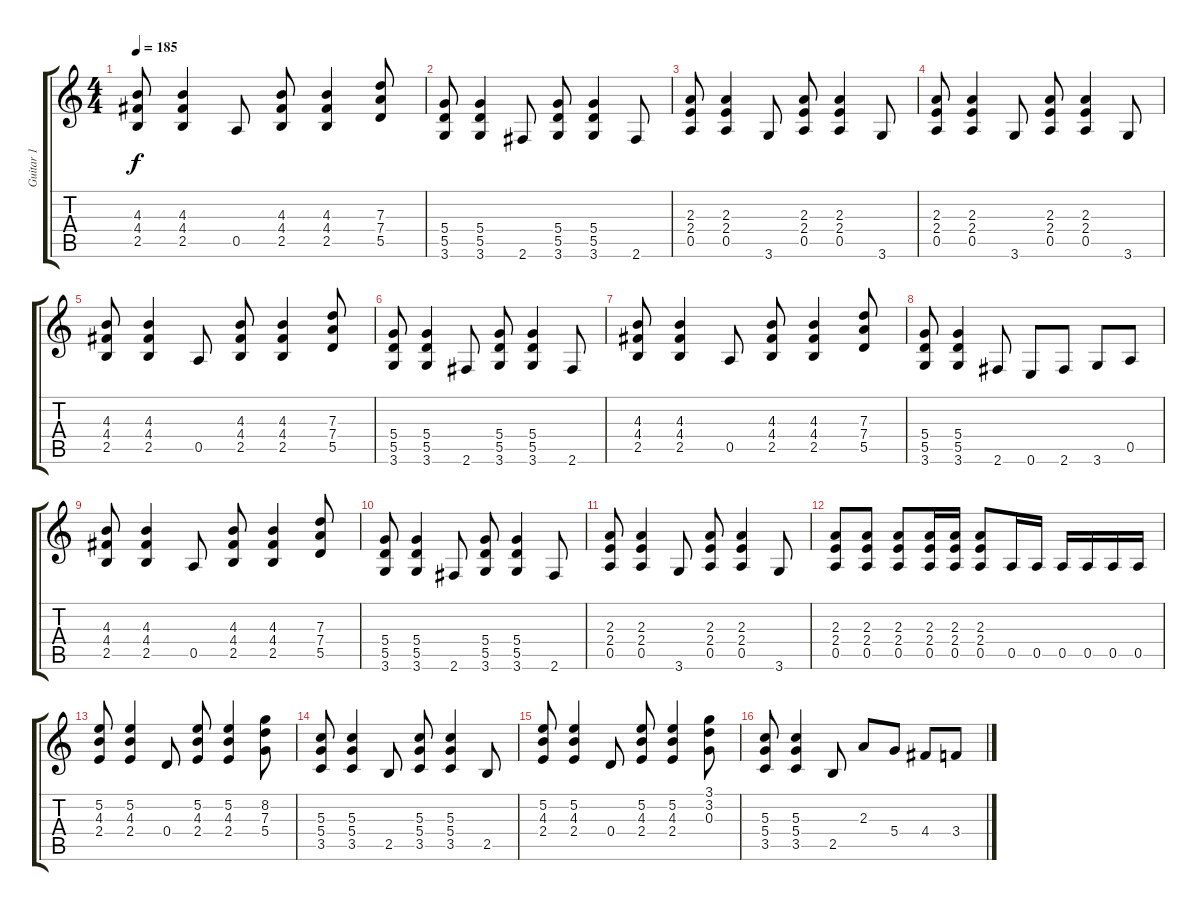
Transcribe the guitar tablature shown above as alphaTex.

\track ("Guitar 1" "Guitar 1") {instrument distortionguitar}
\staff {score tabs}
\tuning (E4 B3 G3 D3 A2 E2) {hide}
\ts (4 4)
\tempo 185
\clef g2
\ks c
(4.3 4.4 2.5).8{dy f} (4.3 4.4 2.5).4 0.5.8 (4.3 4.4 2.5).8 (4.3 4.4 2.5).4 (7.3 7.4 5.5).8 |
(5.4 5.5 3.6).8 (5.4 5.5 3.6).4 2.6.8 (5.4 5.5 3.6).8 (5.4 5.5 3.6).4 2.6.8 |
(2.3 2.4 0.5).8 (2.3 2.4 0.5).4 3.6.8 (2.3 2.4 0.5).8 (2.3 2.4 0.5).4 3.6.8 |
(2.3 2.4 0.5).8 (2.3 2.4 0.5).4 3.6.8 (2.3 2.4 0.5).8 (2.3 2.4 0.5).4 3.6.8 |
(4.3 4.4 2.5).8 (4.3 4.4 2.5).4 0.5.8 (4.3 4.4 2.5).8 (4.3 4.4 2.5).4 (7.3 7.4 5.5).8 |
(5.4 5.5 3.6).8 (5.4 5.5 3.6).4 2.6.8 (5.4 5.5 3.6).8 (5.4 5.5 3.6).4 2.6.8 |
(4.3 4.4 2.5).8 (4.3 4.4 2.5).4 0.5.8 (4.3 4.4 2.5).8 (4.3 4.4 2.5).4 (7.3 7.4 5.5).8 |
(5.4 5.5 3.6).8 (5.4 5.5 3.6).4 2.6.8 0.6.8 2.6.8 3.6.8 0.5.8 |
(4.3 4.4 2.5).8 (4.3 4.4 2.5).4 0.5.8 (4.3 4.4 2.5).8 (4.3 4.4 2.5).4 (7.3 7.4 5.5).8 |
(5.4 5.5 3.6).8 (5.4 5.5 3.6).4 2.6.8 (5.4 5.5 3.6).8 (5.4 5.5 3.6).4 2.6.8 |
(2.3 2.4 0.5).8 (2.3 2.4 0.5).4 3.6.8 (2.3 2.4 0.5).8 (2.3 2.4 0.5).4 3.6.8 |
(2.3 2.4 0.5).8 (2.3 2.4 0.5).8 (2.3 2.4 0.5).8 (2.3 2.4 0.5).16 (2.3 2.4 0.5).16 (2.3 2.4 0.5).8 0.5.16 0.5.16 0.5.16 0.5.16 0.5.16 0.5.16 |
(5.2 4.3 2.4).8 (5.2 4.3 2.4).4 0.4.8 (5.2 4.3 2.4).8 (5.2 4.3 2.4).4 (8.2 7.3 5.4).8 |
(5.3 5.4 3.5).8 (5.3 5.4 3.5).4 2.5.8 (5.3 5.4 3.5).8 (5.3 5.4 3.5).4 2.5.8 |
(5.2 4.3 2.4).8 (5.2 4.3 2.4).4 0.4.8 (5.2 4.3 2.4).8 (5.2 4.3 2.4).4 (3.1 3.2 0.3).8 |
(5.3 5.4 3.5).8 (5.3 5.4 3.5).4 2.5.8 2.3.8 5.4.8 4.4.8 3.4.8
